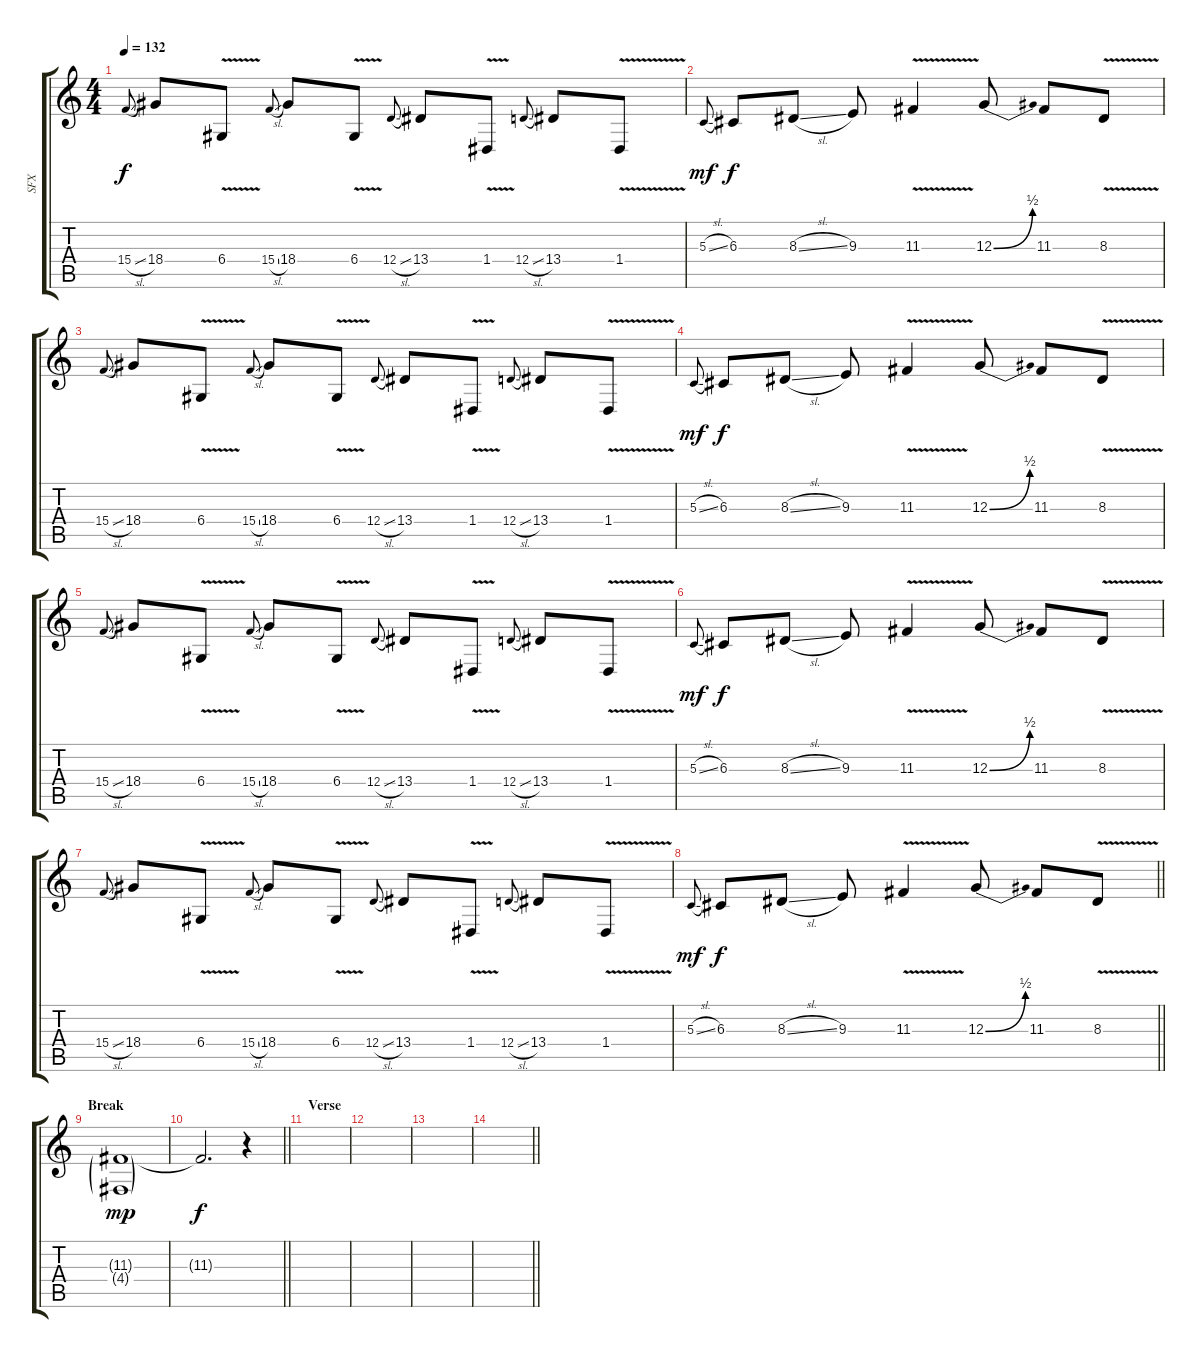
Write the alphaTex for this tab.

\track ("SFX" "SFX") {instrument stringensemble1}
\staff {score tabs}
\tuning (E4 B3 G3 D3 A2 D2) {hide}
\ts (4 4)
\tempo 132
\clef g2
\ks c
15.4{sl}.8{gr onbeat dy f} 18.4.8 6.4{v}.8 15.4{sl}.8{gr onbeat} 18.4.8 6.4{v}.8 12.4{sl}.8{gr onbeat} 13.4.8 1.4{v}.8 12.4{sl}.8{gr onbeat} 13.4.8 1.4{v}.8 |
5.3{sl}.8{gr onbeat dy mf} 6.3.8{dy f} 8.3{sl}.8 9.3.8 11.3{v}.4 12.3{be (bend 0 0 60 2)}.8 11.3.8 8.3{v}.8 |
15.4{sl}.8{gr onbeat} 18.4.8 6.4{v}.8 15.4{sl}.8{gr onbeat} 18.4.8 6.4{v}.8 12.4{sl}.8{gr onbeat} 13.4.8 1.4{v}.8 12.4{sl}.8{gr onbeat} 13.4.8 1.4{v}.8 |
5.3{sl}.8{gr onbeat dy mf} 6.3.8{dy f} 8.3{sl}.8 9.3.8 11.3{v}.4 12.3{be (bend 0 0 60 2)}.8 11.3.8 8.3{v}.8 |
15.4{sl}.8{gr onbeat} 18.4.8 6.4{v}.8 15.4{sl}.8{gr onbeat} 18.4.8 6.4{v}.8 12.4{sl}.8{gr onbeat} 13.4.8 1.4{v}.8 12.4{sl}.8{gr onbeat} 13.4.8 1.4{v}.8 |
5.3{sl}.8{gr onbeat dy mf} 6.3.8{dy f} 8.3{sl}.8 9.3.8 11.3{v}.4 12.3{be (bend 0 0 60 2)}.8 11.3.8 8.3{v}.8 |
15.4{sl}.8{gr onbeat} 18.4.8 6.4{v}.8 15.4{sl}.8{gr onbeat} 18.4.8 6.4{v}.8 12.4{sl}.8{gr onbeat} 13.4.8 1.4{v}.8 12.4{sl}.8{gr onbeat} 13.4.8 1.4{v}.8 |
\barLineRight lightlight
5.3{sl}.8{gr onbeat dy mf} 6.3.8{dy f} 8.3{sl}.8 9.3.8 11.3{v}.4 12.3{be (bend 0 0 60 2)}.8 11.3.8 8.3{v}.8 |
\section ("" "Break")
(11.3{g} 4.4{g}).1{dy mp} |
\barLineRight lightlight
11.3{t}.2{d dy f} r.4 |
\section ("" "Verse")
|
|
|
\barLineRight lightlight
